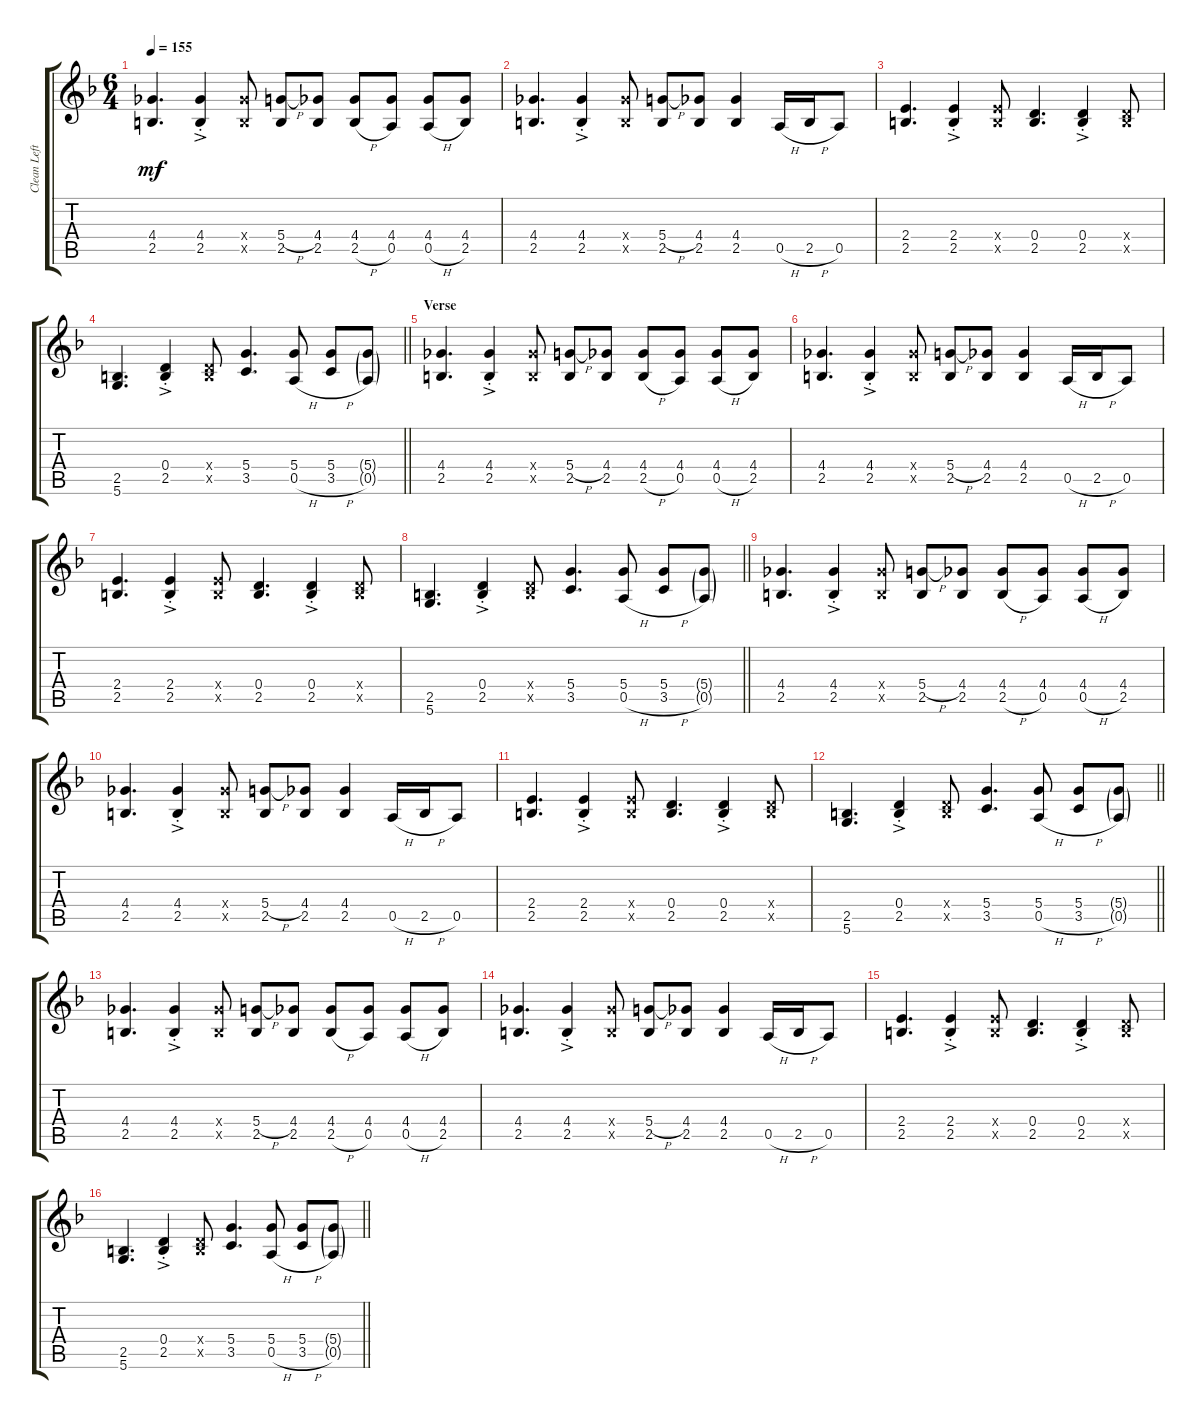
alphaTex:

\track ("Clean Left Guitar" "Clean Left") {instrument electricguitarclean}
\staff {score tabs}
\tuning (E4 B3 G3 D3 A2 D2) {hide}
\ts (6 4)
\section ("" "")
\tempo 155
\clef g2
\ks dminor
(4.4 2.5).4{d dy mf} (4.4{ac st} 2.5{ac st}).4 (4.4{x} 2.5{x}).8 (5.4{h} 2.5).8 (4.4 2.5).8 (4.4 2.5{h}).8 (4.4 0.5).8 (4.4 0.5{h}).8 (4.4 2.5).8 |
(4.4 2.5).4{d} (4.4{ac st} 2.5{ac st}).4 (4.4{x} 2.5{x}).8 (5.4{h} 2.5).8 (4.4 2.5).8 (4.4 2.5).4 0.5{h}.16 2.5{h}.16 0.5.8 |
(2.4 2.5).4{d} (2.4{ac st} 2.5{ac st}).4 (2.4{x} 2.5{x}).8 (0.4 2.5).4{d} (0.4{ac st} 2.5{ac st}).4 (0.4{x} 2.5{x}).8 |
\barLineRight lightlight
(2.5 5.6).4{d} (0.4{ac st} 2.5{ac st}).4 (0.4{x} 2.5{x}).8 (5.4 3.5).4{d} (5.4 0.5{h}).8 (5.4 3.5{h}).8 (5.4{g} 0.5{g}).8 |
\section ("" "Verse")
(4.4 2.5).4{d} (4.4{ac st} 2.5{ac st}).4 (4.4{x} 2.5{x}).8 (5.4{h} 2.5).8 (4.4 2.5).8 (4.4 2.5{h}).8 (4.4 0.5).8 (4.4 0.5{h}).8 (4.4 2.5).8 |
(4.4 2.5).4{d} (4.4{ac st} 2.5{ac st}).4 (4.4{x} 2.5{x}).8 (5.4{h} 2.5).8 (4.4 2.5).8 (4.4 2.5).4 0.5{h}.16 2.5{h}.16 0.5.8 |
(2.4 2.5).4{d} (2.4{ac st} 2.5{ac st}).4 (2.4{x} 2.5{x}).8 (0.4 2.5).4{d} (0.4{ac st} 2.5{ac st}).4 (0.4{x} 2.5{x}).8 |
\barLineRight lightlight
(2.5 5.6).4{d} (0.4{ac st} 2.5{ac st}).4 (0.4{x} 2.5{x}).8 (5.4 3.5).4{d} (5.4 0.5{h}).8 (5.4 3.5{h}).8 (5.4{g} 0.5{g}).8 |
(4.4 2.5).4{d} (4.4{ac st} 2.5{ac st}).4 (4.4{x} 2.5{x}).8 (5.4{h} 2.5).8 (4.4 2.5).8 (4.4 2.5{h}).8 (4.4 0.5).8 (4.4 0.5{h}).8 (4.4 2.5).8 |
(4.4 2.5).4{d} (4.4{ac st} 2.5{ac st}).4 (4.4{x} 2.5{x}).8 (5.4{h} 2.5).8 (4.4 2.5).8 (4.4 2.5).4 0.5{h}.16 2.5{h}.16 0.5.8 |
(2.4 2.5).4{d} (2.4{ac st} 2.5{ac st}).4 (2.4{x} 2.5{x}).8 (0.4 2.5).4{d} (0.4{ac st} 2.5{ac st}).4 (0.4{x} 2.5{x}).8 |
\barLineRight lightlight
(2.5 5.6).4{d} (0.4{ac st} 2.5{ac st}).4 (0.4{x} 2.5{x}).8 (5.4 3.5).4{d} (5.4 0.5{h}).8 (5.4 3.5{h}).8 (5.4{g} 0.5{g}).8 |
(4.4 2.5).4{d} (4.4{ac st} 2.5{ac st}).4 (4.4{x} 2.5{x}).8 (5.4{h} 2.5).8 (4.4 2.5).8 (4.4 2.5{h}).8 (4.4 0.5).8 (4.4 0.5{h}).8 (4.4 2.5).8 |
(4.4 2.5).4{d} (4.4{ac st} 2.5{ac st}).4 (4.4{x} 2.5{x}).8 (5.4{h} 2.5).8 (4.4 2.5).8 (4.4 2.5).4 0.5{h}.16 2.5{h}.16 0.5.8 |
(2.4 2.5).4{d} (2.4{ac st} 2.5{ac st}).4 (2.4{x} 2.5{x}).8 (0.4 2.5).4{d} (0.4{ac st} 2.5{ac st}).4 (0.4{x} 2.5{x}).8 |
\barLineRight lightlight
(2.5 5.6).4{d} (0.4{ac st} 2.5{ac st}).4 (0.4{x} 2.5{x}).8 (5.4 3.5).4{d} (5.4 0.5{h}).8 (5.4 3.5{h}).8 (5.4{g} 0.5{g}).8
